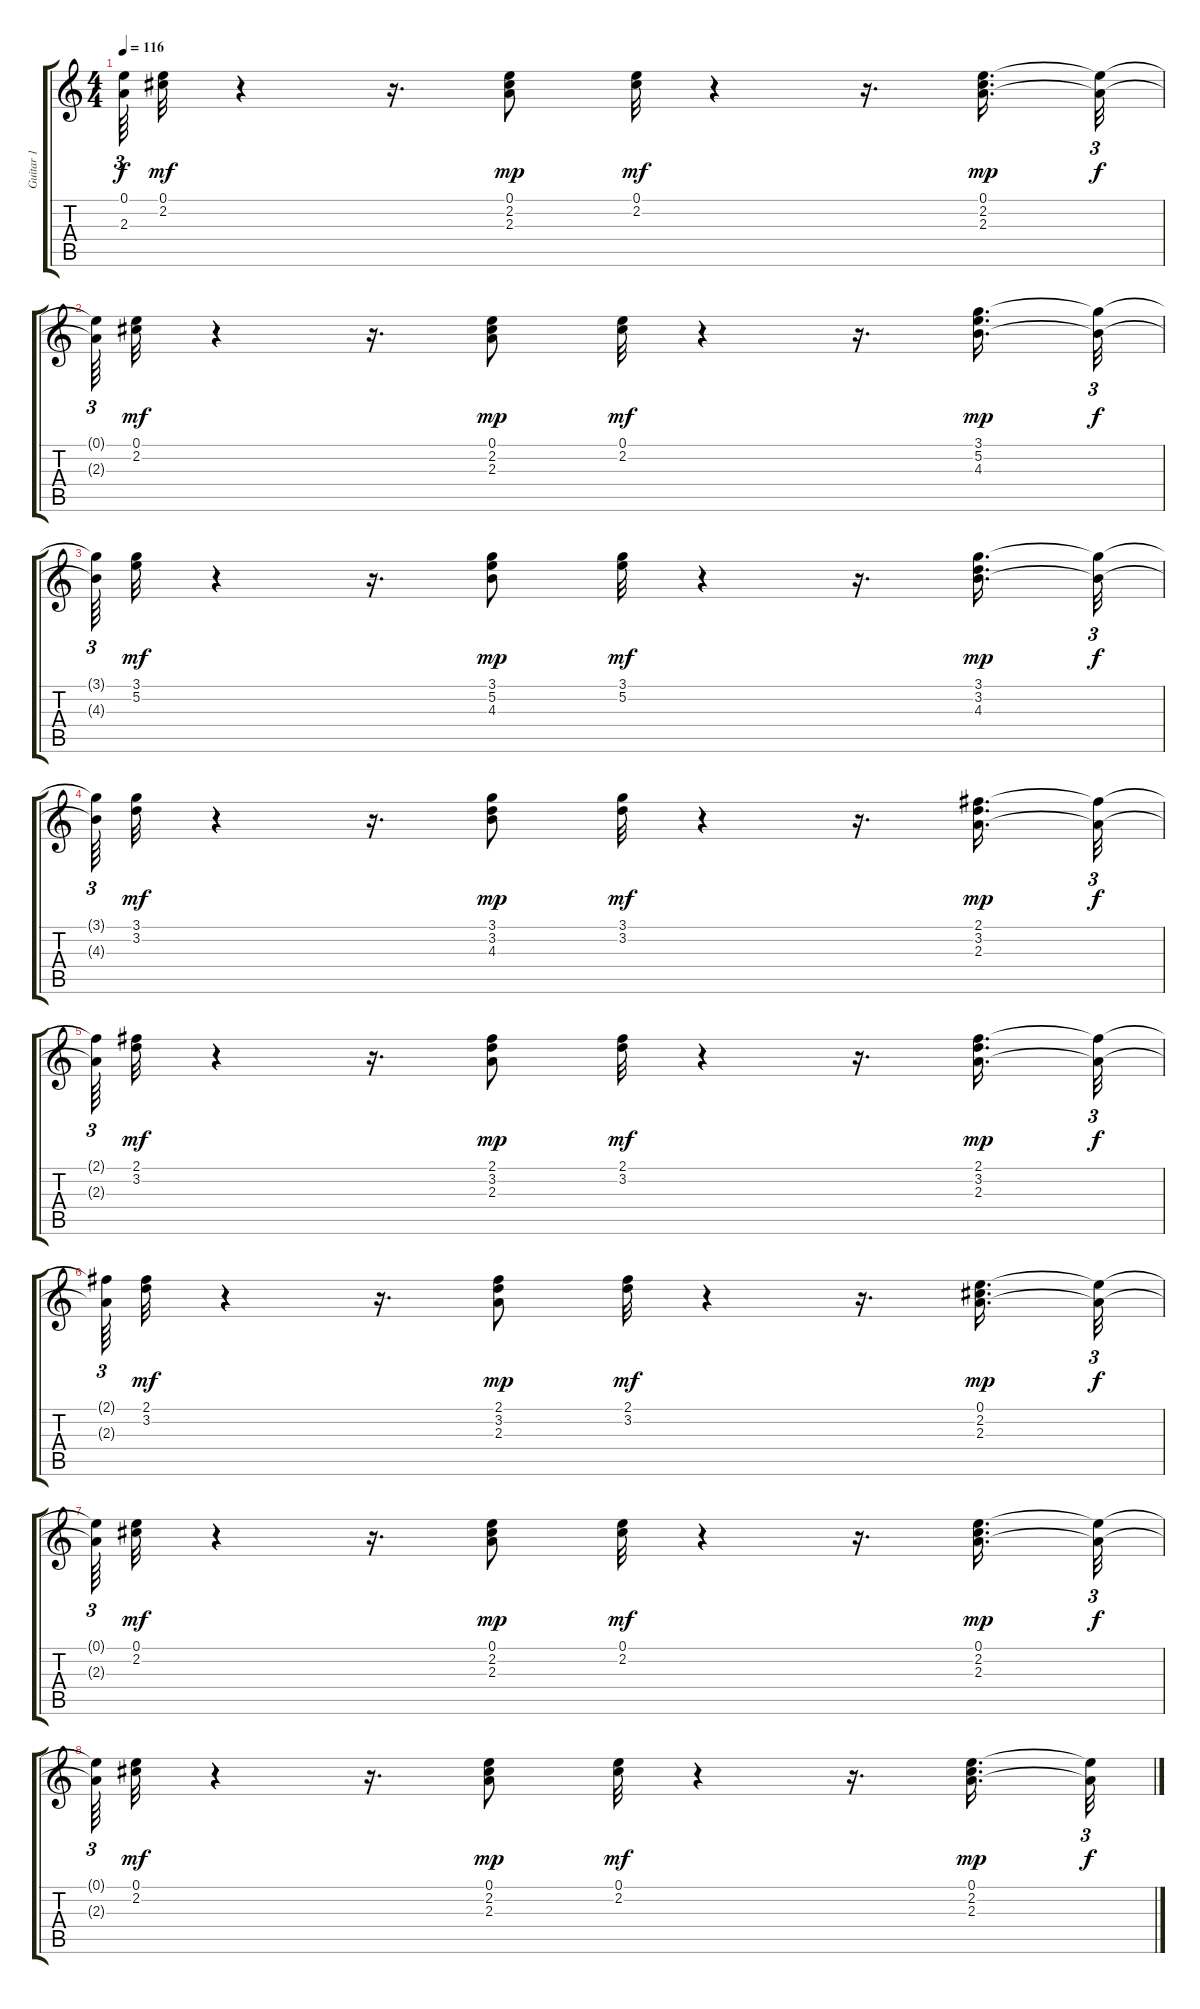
\track ("Guitar 1" "Guitar 1") {instrument acousticguitarnylon}
\staff {score tabs}
\tuning (E4 B3 G3 D3 A2 E2) {hide}
\ts (4 4)
\tempo 116
\clef g2
\ks c
(0.1{t} 2.3{t}).64{tu (3 2) dy f} (0.1 2.2).32{dy mf} r.4 r.16{d} (0.1 2.2 2.3).8{dy mp} (0.1 2.2).32{dy mf} r.4 r.16{d} (0.1 2.2 2.3).16{d dy mp} (0.1{t} 2.3{t}).32{tu (3 2) dy f} |
(0.1{t} 2.3{t}).64{tu (3 2)} (0.1 2.2).32{dy mf} r.4 r.16{d} (0.1 2.2 2.3).8{dy mp} (0.1 2.2).32{dy mf} r.4 r.16{d} (3.1 5.2 4.3).16{d dy mp} (3.1{t} 4.3{t}).32{tu (3 2) dy f} |
(3.1{t} 4.3{t}).64{tu (3 2)} (3.1 5.2).32{dy mf} r.4 r.16{d} (3.1 5.2 4.3).8{dy mp} (3.1 5.2).32{dy mf} r.4 r.16{d} (3.1 3.2 4.3).16{d dy mp} (3.1{t} 4.3{t}).32{tu (3 2) dy f} |
(3.1{t} 4.3{t}).64{tu (3 2)} (3.1 3.2).32{dy mf} r.4 r.16{d} (3.1 3.2 4.3).8{dy mp} (3.1 3.2).32{dy mf} r.4 r.16{d} (2.1 3.2 2.3).16{d dy mp} (2.1{t} 2.3{t}).32{tu (3 2) dy f} |
(2.1{t} 2.3{t}).64{tu (3 2)} (2.1 3.2).32{dy mf} r.4 r.16{d} (2.1 3.2 2.3).8{dy mp} (2.1 3.2).32{dy mf} r.4 r.16{d} (2.1 3.2 2.3).16{d dy mp} (2.1{t} 2.3{t}).32{tu (3 2) dy f} |
(2.1{t} 2.3{t}).64{tu (3 2)} (2.1 3.2).32{dy mf} r.4 r.16{d} (2.1 3.2 2.3).8{dy mp} (2.1 3.2).32{dy mf} r.4 r.16{d} (0.1 2.2 2.3).16{d dy mp} (0.1{t} 2.3{t}).32{tu (3 2) dy f} |
(0.1{t} 2.3{t}).64{tu (3 2)} (0.1 2.2).32{dy mf} r.4 r.16{d} (0.1 2.2 2.3).8{dy mp} (0.1 2.2).32{dy mf} r.4 r.16{d} (0.1 2.2 2.3).16{d dy mp} (0.1{t} 2.3{t}).32{tu (3 2) dy f} |
(0.1{t} 2.3{t}).64{tu (3 2)} (0.1 2.2).32{dy mf} r.4 r.16{d} (0.1 2.2 2.3).8{dy mp} (0.1 2.2).32{dy mf} r.4 r.16{d} (0.1 2.2 2.3).16{d dy mp} (0.1{t} 2.3{t}).32{tu (3 2) dy f}
